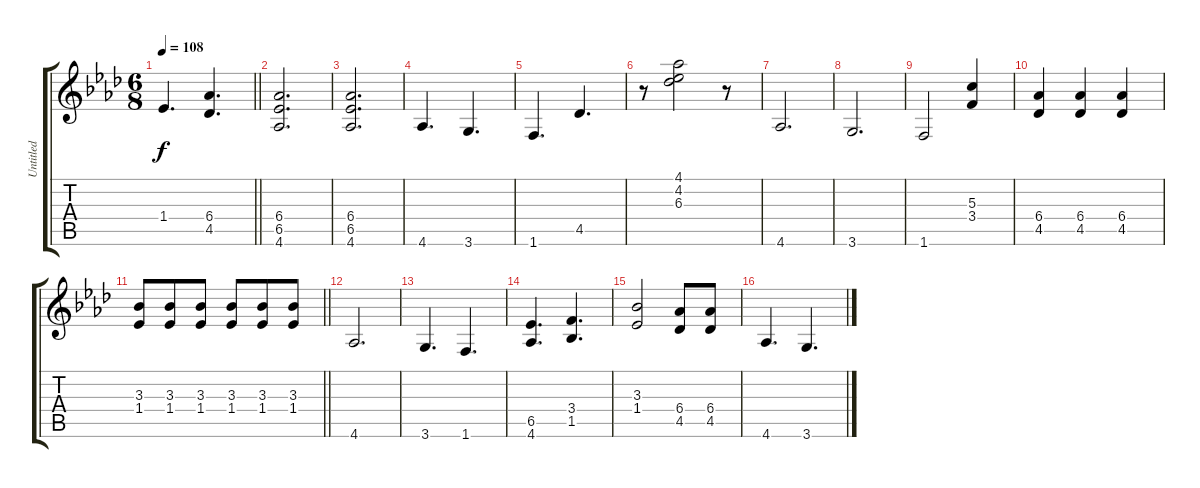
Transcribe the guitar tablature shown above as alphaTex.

\track ("Untitled" "Untitled") {instrument distortionguitar}
\staff {score tabs}
\tuning (E4 B3 G3 D3 A2 E2) {hide}
\ts (6 8)
\tempo 108
\clef g2
\barLineRight lightlight
\ks ab
1.4.4{d dy f} (6.4 4.5).4{d} |
(6.4 6.5 4.6).2{d} |
(6.4 6.5 4.6).2{d} |
4.6.4{d} 3.6.4{d} |
1.6.4{d} 4.5.4{d} |
r.8 (4.1 4.2 6.3).2 r.8 |
4.6.2{d} |
3.6.2{d} |
1.6.2 (5.3 3.4).4 |
(6.4 4.5).4 (6.4 4.5).4 (6.4 4.5).4 |
\barLineRight lightlight
(3.3 1.4).8 (3.3 1.4).8 (3.3 1.4).8 (3.3 1.4).8 (3.3 1.4).8 (3.3 1.4).8 |
4.6.2{d} |
3.6.4{d} 1.6.4{d} |
(6.5 4.6).4{d} (3.4 1.5).4{d} |
(3.3 1.4).2 (6.4 4.5).8 (6.4 4.5).8 |
4.6.4{d} 3.6.4{d}
